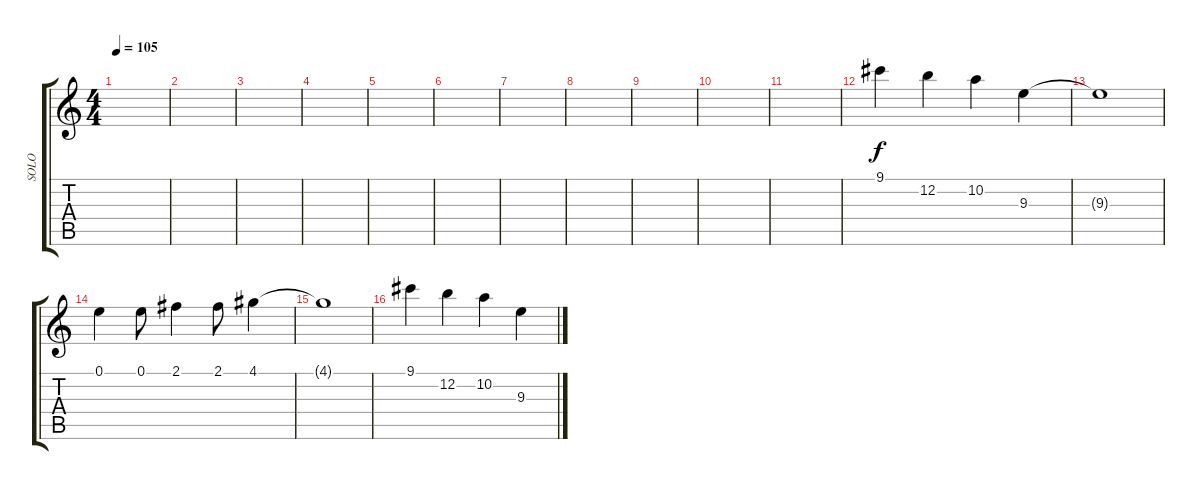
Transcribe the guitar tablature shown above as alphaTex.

\track ("SOLO" "SOLO") {instrument overdrivenguitar}
\staff {score tabs}
\tuning (E4 B3 G3 D3 A2 E2) {hide}
\ts (4 4)
\tempo 105
\clef g2
\ks c
|
|
|
|
|
|
|
|
|
|
|
9.1.4 12.2.4 10.2.4 9.3.4 |
9.3{t}.1 |
0.1.4 0.1.8 2.1.4 2.1.8 4.1.4 |
4.1{t}.1 |
9.1.4 12.2.4 10.2.4 9.3.4
